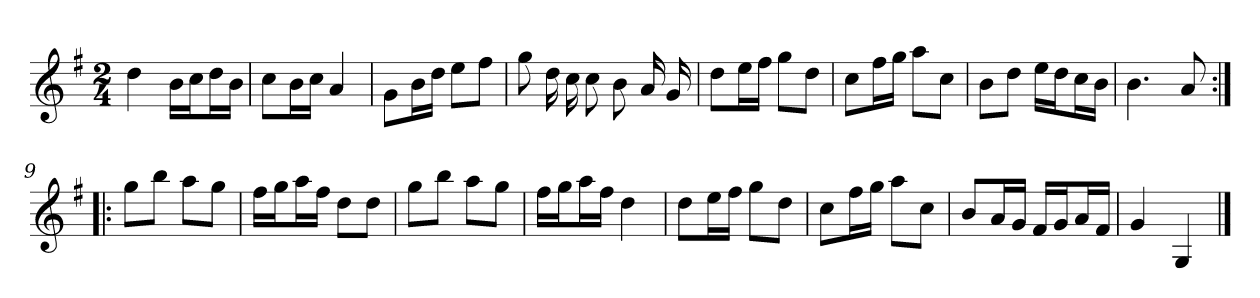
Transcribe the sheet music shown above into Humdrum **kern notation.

**kern
*part1
*staff1
*clefG2
*k[f#]
*G:
*M2/4
*MM120
=1
4dd
16b\LL
16cc\J
16dd\L
16b\JJ
=2
8cc\L
16b\L
16cc\JJ
4a
=3
8g\L
16b\L
16dd\JJ
8ee\L
8ff#\J
=4
8gg
16dd
16cc
8cc
8b
16a
16g
=5
8dd\L
16ee\L
16ff#\JJ
8gg\L
8dd\J
=6
8cc\L
16ff#\L
16gg\JJ
8aa\L
8cc\J
=7
8b\L
8dd\J
16ee\LL
16dd\J
16cc\L
16b\JJ
=8
4.b
8a
=9:|!|:
8gg\L
8bb\J
8aa\L
8gg\J
=10
16ff#\LL
16gg\J
16aa\L
16ff#\JJ
8dd\L
8dd\J
=11
8gg\L
8bb\J
8aa\L
8gg\J
=12
16ff#\LL
16gg\J
16aa\L
16ff#\JJ
4dd
=13
8dd\L
16ee\L
16ff#\JJ
8gg\L
8dd\J
=14
8cc\L
16ff#\L
16gg\JJ
8aa\L
8cc\J
=15
8b/L
16a/L
16g/JJ
16f#/LL
16g/J
16a/L
16f#/JJ
=16
4g
4G
==
*-
